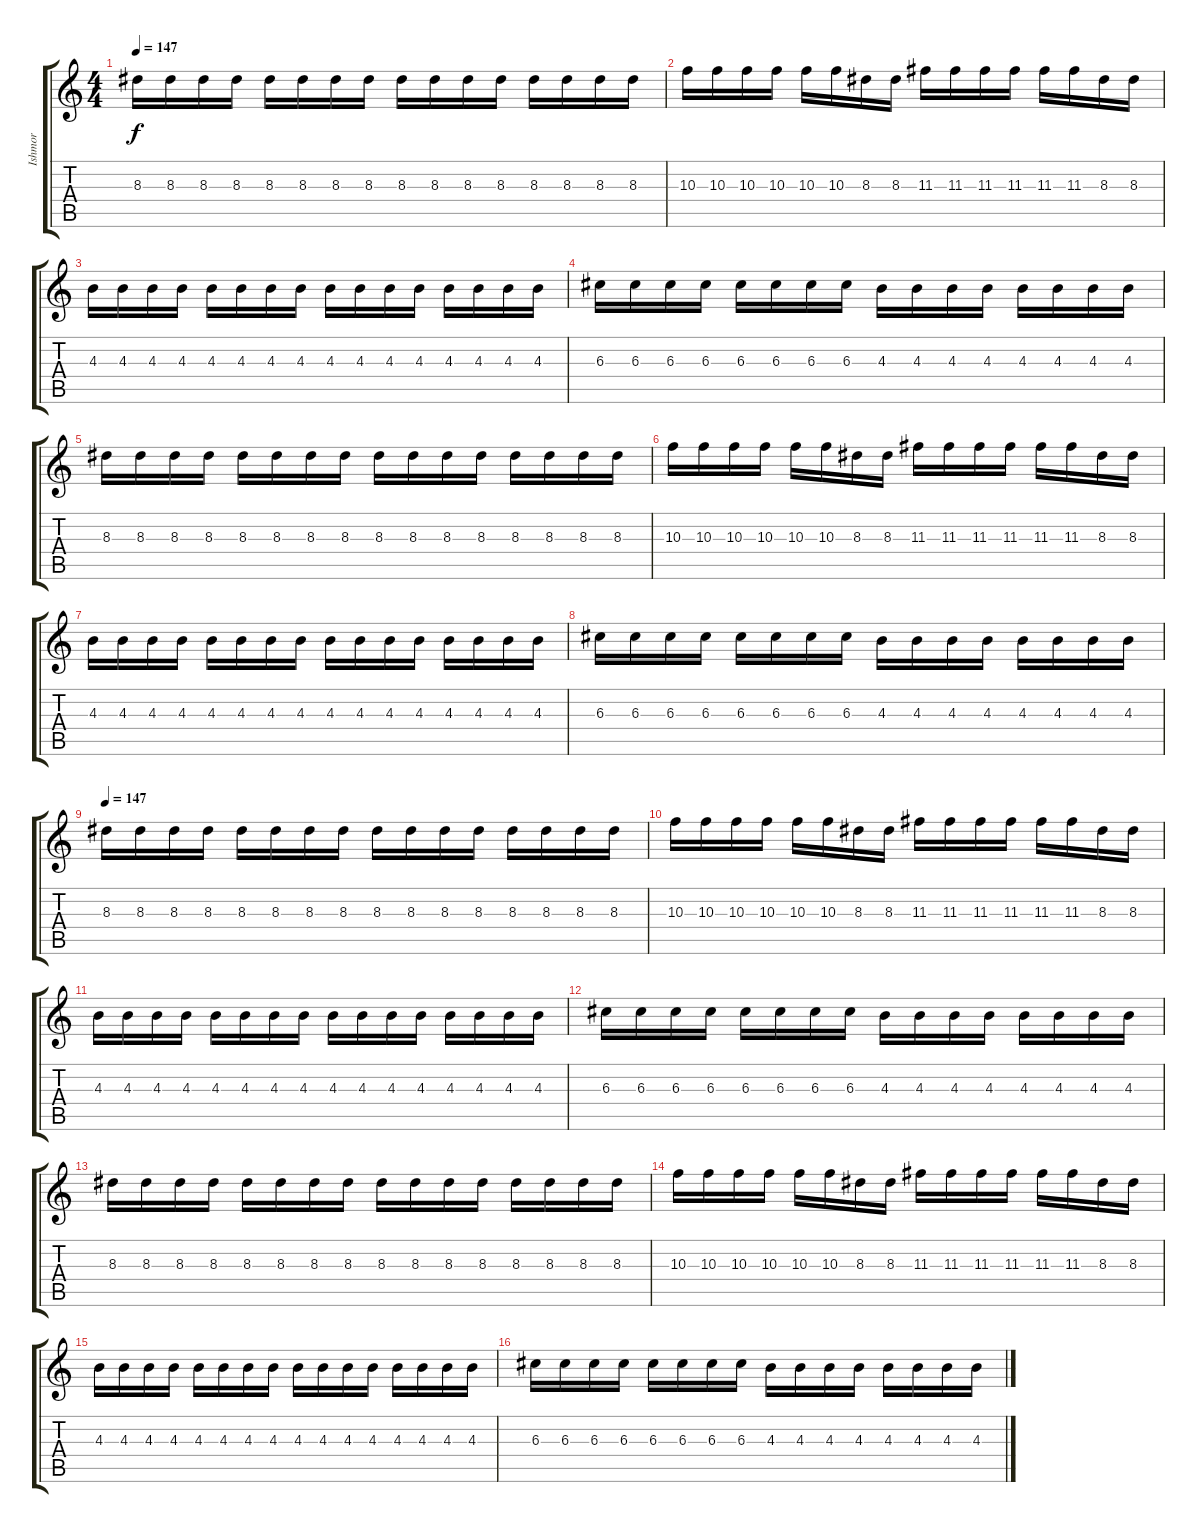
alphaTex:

\track ("Ishmor" "Ishmor") {instrument distortionguitar}
\staff {score tabs}
\tuning (E4 B3 G3 D3 A2 E2) {hide}
\ts (4 4)
\tempo 147
\clef g2
\ks c
8.3.16{dy f} 8.3.16 8.3.16 8.3.16 8.3.16 8.3.16 8.3.16 8.3.16 8.3.16 8.3.16 8.3.16 8.3.16 8.3.16 8.3.16 8.3.16 8.3.16 |
10.3.16 10.3.16 10.3.16 10.3.16 10.3.16 10.3.16 8.3.16 8.3.16 11.3.16 11.3.16 11.3.16 11.3.16 11.3.16 11.3.16 8.3.16 8.3.16 |
4.3.16 4.3.16 4.3.16 4.3.16 4.3.16 4.3.16 4.3.16 4.3.16 4.3.16 4.3.16 4.3.16 4.3.16 4.3.16 4.3.16 4.3.16 4.3.16 |
6.3.16 6.3.16 6.3.16 6.3.16 6.3.16 6.3.16 6.3.16 6.3.16 4.3.16 4.3.16 4.3.16 4.3.16 4.3.16 4.3.16 4.3.16 4.3.16 |
8.3.16 8.3.16 8.3.16 8.3.16 8.3.16 8.3.16 8.3.16 8.3.16 8.3.16 8.3.16 8.3.16 8.3.16 8.3.16 8.3.16 8.3.16 8.3.16 |
10.3.16 10.3.16 10.3.16 10.3.16 10.3.16 10.3.16 8.3.16 8.3.16 11.3.16 11.3.16 11.3.16 11.3.16 11.3.16 11.3.16 8.3.16 8.3.16 |
4.3.16 4.3.16 4.3.16 4.3.16 4.3.16 4.3.16 4.3.16 4.3.16 4.3.16 4.3.16 4.3.16 4.3.16 4.3.16 4.3.16 4.3.16 4.3.16 |
6.3.16 6.3.16 6.3.16 6.3.16 6.3.16 6.3.16 6.3.16 6.3.16 4.3.16 4.3.16 4.3.16 4.3.16 4.3.16 4.3.16 4.3.16 4.3.16 |
\tempo 147
8.3.16 8.3.16 8.3.16 8.3.16 8.3.16 8.3.16 8.3.16 8.3.16 8.3.16 8.3.16 8.3.16 8.3.16 8.3.16 8.3.16 8.3.16 8.3.16 |
10.3.16 10.3.16 10.3.16 10.3.16 10.3.16 10.3.16 8.3.16 8.3.16 11.3.16 11.3.16 11.3.16 11.3.16 11.3.16 11.3.16 8.3.16 8.3.16 |
4.3.16 4.3.16 4.3.16 4.3.16 4.3.16 4.3.16 4.3.16 4.3.16 4.3.16 4.3.16 4.3.16 4.3.16 4.3.16 4.3.16 4.3.16 4.3.16 |
6.3.16 6.3.16 6.3.16 6.3.16 6.3.16 6.3.16 6.3.16 6.3.16 4.3.16 4.3.16 4.3.16 4.3.16 4.3.16 4.3.16 4.3.16 4.3.16 |
8.3.16 8.3.16 8.3.16 8.3.16 8.3.16 8.3.16 8.3.16 8.3.16 8.3.16 8.3.16 8.3.16 8.3.16 8.3.16 8.3.16 8.3.16 8.3.16 |
10.3.16 10.3.16 10.3.16 10.3.16 10.3.16 10.3.16 8.3.16 8.3.16 11.3.16 11.3.16 11.3.16 11.3.16 11.3.16 11.3.16 8.3.16 8.3.16 |
4.3.16 4.3.16 4.3.16 4.3.16 4.3.16 4.3.16 4.3.16 4.3.16 4.3.16 4.3.16 4.3.16 4.3.16 4.3.16 4.3.16 4.3.16 4.3.16 |
6.3.16 6.3.16 6.3.16 6.3.16 6.3.16 6.3.16 6.3.16 6.3.16 4.3.16 4.3.16 4.3.16 4.3.16 4.3.16 4.3.16 4.3.16 4.3.16
